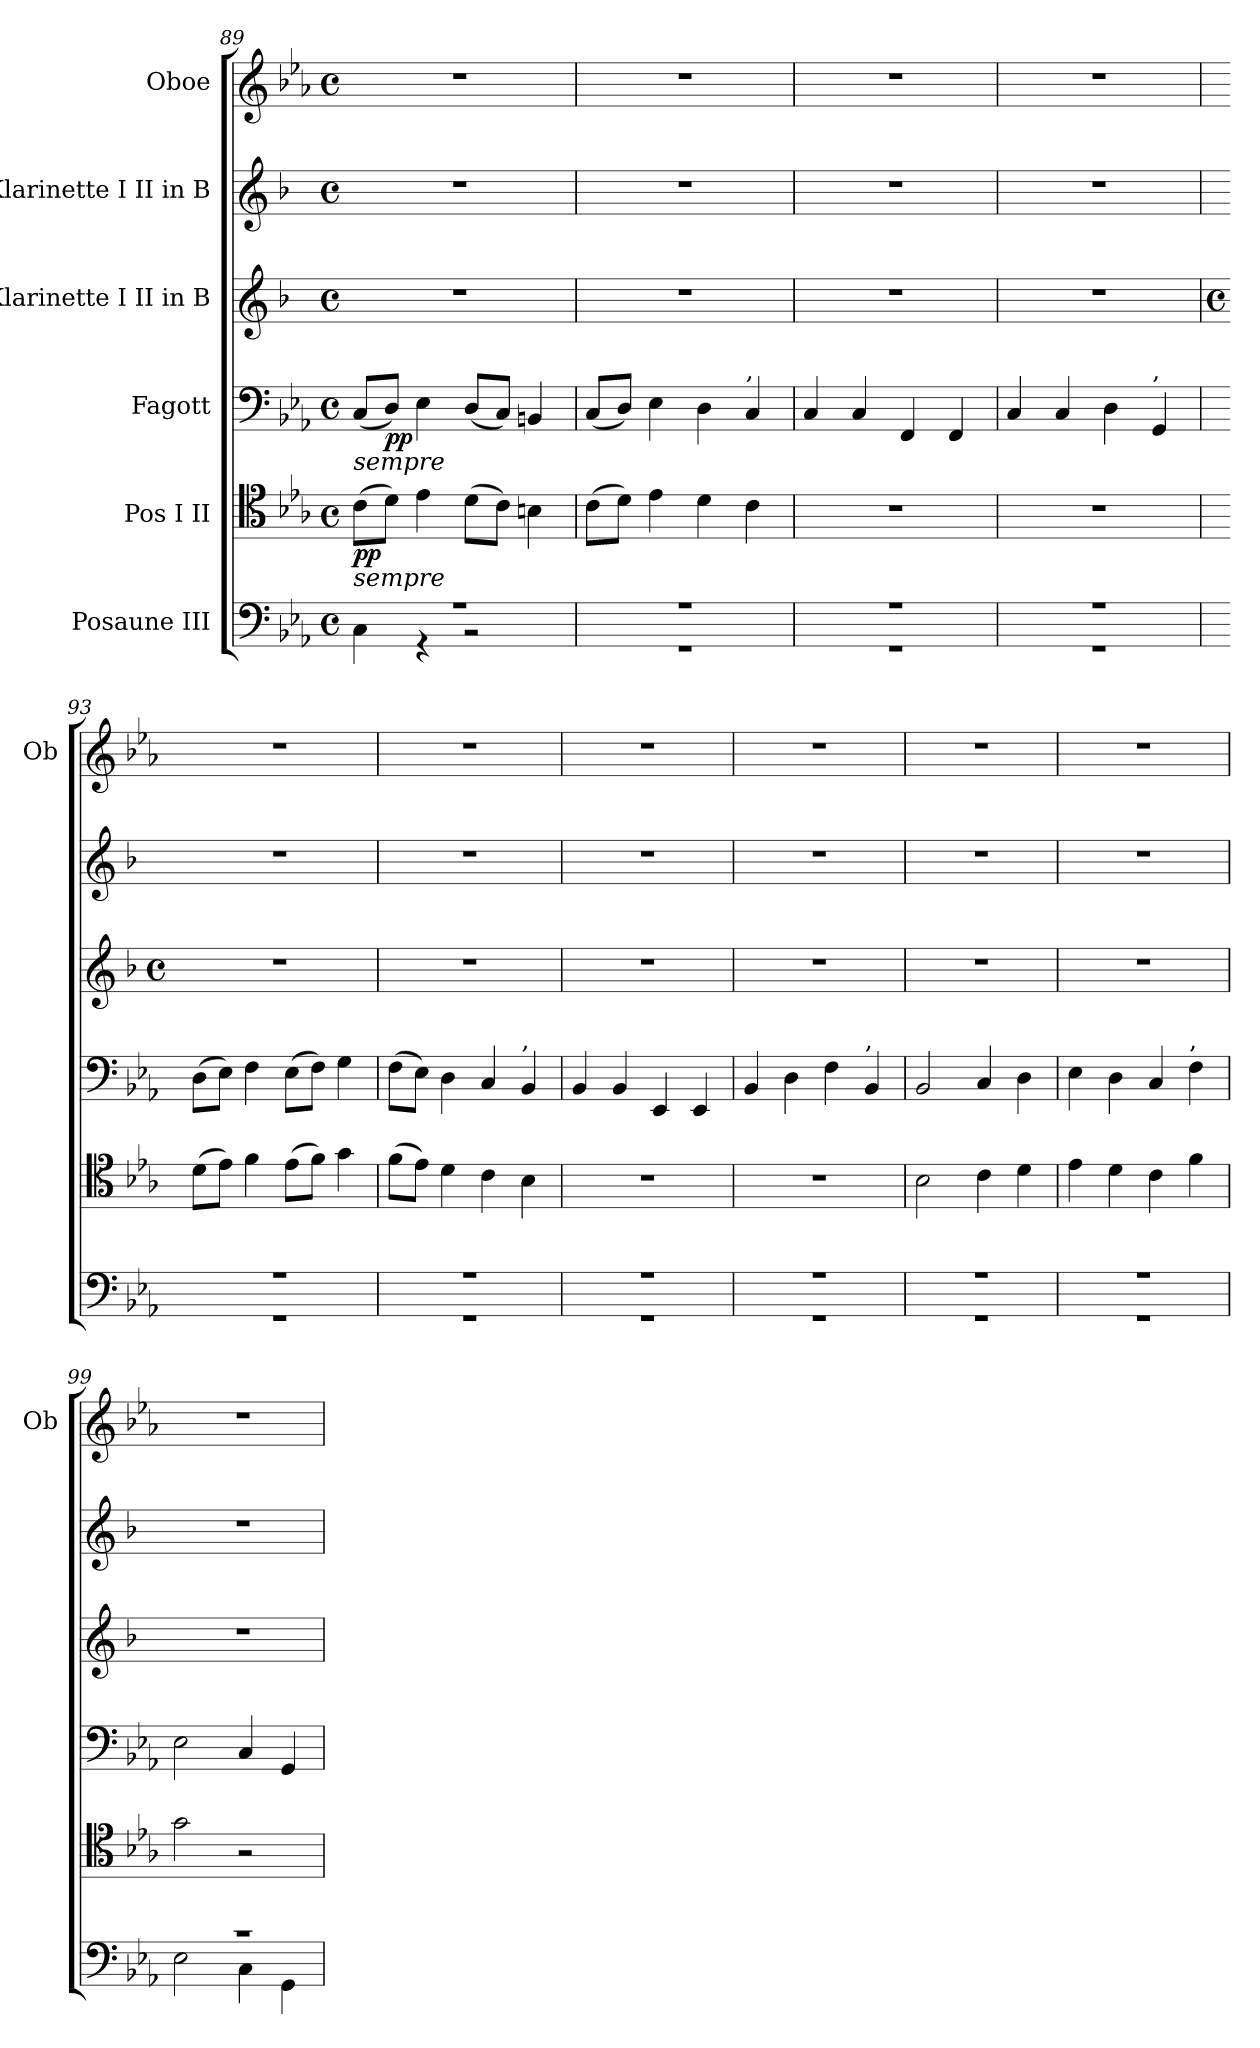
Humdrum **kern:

**kern	**kern	**dynam	**kern	**dynam	**kern	**kern	**kern
*part6	*part5	*part5	*part4	*part4	*part3	*part2	*part1
*staff6	*staff5	*staff5	*staff4	*staff4	*staff3	*staff2	*staff1
*I"Posaune III	*I"Pos I II	*	*I"Fagott	*	*I"Klarinette I II in B	*I"Klarinette I II in B	*I"Oboe
*	*	*	*	*	*	*	*I'Ob
*clefF4	*clefC4	*	*clefF4	*	*clefG2	*clefG2	*clefG2
*	*	*	*	*	*ITrd1c2	*ITrd1c2	*
*k[b-e-a-]	*k[b-e-a-]	*	*k[b-e-a-]	*	*k[b-e-a-]	*k[b-e-a-]	*k[b-e-a-]
*E-:	*E-:	*	*E-:	*	*E-:	*E-:	*E-:
*M4/4	*M4/4	*	*M4/4	*	*M4/4	*M4/4	*M4/4
*met(c)	*met(c)	*	*met(c)	*	*met(c)	*met(c)	*met(c)
=89	=89	=89	=89	=89	=89	=89	=89
*^	*	*	*	*	*	*	*
!	!	!	!	!LO:TX:b:i:t=sempre	!	!	!	!
!	!	!LO:TX:b:i:t=sempre	!	!	!	!	!	!
!	!	!	!LO:DY:b	!	!	!	!	!
1r	4C\	(>8cL	pp	(<8CL	.	1r	1r	1r
!	!	!	!	!	!LO:DY:b	!	!	!
.	.	8dJ)	.	8DJ)	pp	.	.	.
.	4r	4e-	.	4E-	.	.	.	.
.	2r	(>8dL	.	(<8DL	.	.	.	.
.	.	8cJ)	.	8CJ)	.	.	.	.
.	.	4Bn	.	4BBn	.	.	.	.
=90	=90	=90	=90	=90	=90	=90	=90	=90
1r	1r	(>8cL	.	(<8CL	.	1r	1r	1r
.	.	8dJ)	.	8DJ)	.	.	.	.
.	.	4e-	.	4E-	.	.	.	.
.	.	4d	.	4D	.	.	.	.
!	!	!	!	!LO:TX:a:t=,	!	!	!	!
.	.	4c	.	4C	.	.	.	.
=91	=91	=91	=91	=91	=91	=91	=91	=91
1r	1r	1r	.	4C	.	1r	1r	1r
.	.	.	.	4C	.	.	.	.
.	.	.	.	4FF	.	.	.	.
.	.	.	.	4FF	.	.	.	.
=92	=92	=92	=92	=92	=92	=92	=92	=92
1r	1r	1r	.	4C	.	1r	1r	1r
.	.	.	.	4C	.	.	.	.
.	.	.	.	4D	.	.	.	.
!	!	!	!	!LO:TX:a:t=,	!	!	!	!
.	.	.	.	4GG	.	.	.	.
!!LO:LB:g=z
=93	=93	=93	=93	=93	=93	=93	=93	=93
*	*	*	*	*	*	*M4/4	*	*
*	*	*	*	*	*	*met(c)	*	*
1r	1r	(>8dL	.	(>8DL	.	1r	1r	1r
.	.	8e-J)	.	8E-J)	.	.	.	.
.	.	4f	.	4F	.	.	.	.
.	.	(>8e-L	.	(>8E-L	.	.	.	.
.	.	8fJ)	.	8FJ)	.	.	.	.
.	.	4g	.	4G	.	.	.	.
=94	=94	=94	=94	=94	=94	=94	=94	=94
1r	1r	(>8fL	.	(>8FL	.	1r	1r	1r
.	.	8e-J)	.	8E-J)	.	.	.	.
.	.	4d	.	4D	.	.	.	.
.	.	4c	.	4C	.	.	.	.
!	!	!	!	!LO:TX:a:t=,	!	!	!	!
.	.	4B-	.	4BB-	.	.	.	.
=95	=95	=95	=95	=95	=95	=95	=95	=95
1r	1r	1r	.	4BB-	.	1r	1r	1r
.	.	.	.	4BB-	.	.	.	.
.	.	.	.	4EE-	.	.	.	.
.	.	.	.	4EE-	.	.	.	.
=96	=96	=96	=96	=96	=96	=96	=96	=96
1r	1r	1r	.	4BB-	.	1r	1r	1r
.	.	.	.	4D	.	.	.	.
.	.	.	.	4F	.	.	.	.
!	!	!	!	!LO:TX:a:t=,	!	!	!	!
.	.	.	.	4BB-	.	.	.	.
=97	=97	=97	=97	=97	=97	=97	=97	=97
1r	1r	2B-	.	2BB-	.	1r	1r	1r
.	.	4c	.	4C	.	.	.	.
.	.	4d	.	4D	.	.	.	.
=98	=98	=98	=98	=98	=98	=98	=98	=98
1r	1r	4e-	.	4E-	.	1r	1r	1r
.	.	4d	.	4D	.	.	.	.
.	.	4c	.	4C	.	.	.	.
!	!	!	!	!LO:TX:a:t=,	!	!	!	!
.	.	4f	.	4F	.	.	.	.
=99	=99	=99	=99	=99	=99	=99	=99	=99
1r	2E-\	2g	.	2E-	.	1r	1r	1r
.	4C\	2r	.	4C	.	.	.	.
.	4GG\	.	.	4GG	.	.	.	.
*v	*v	*	*	*	*	*	*	*
=	=	=	=	=	=	=	=
*-	*-	*-	*-	*-	*-	*-	*-
